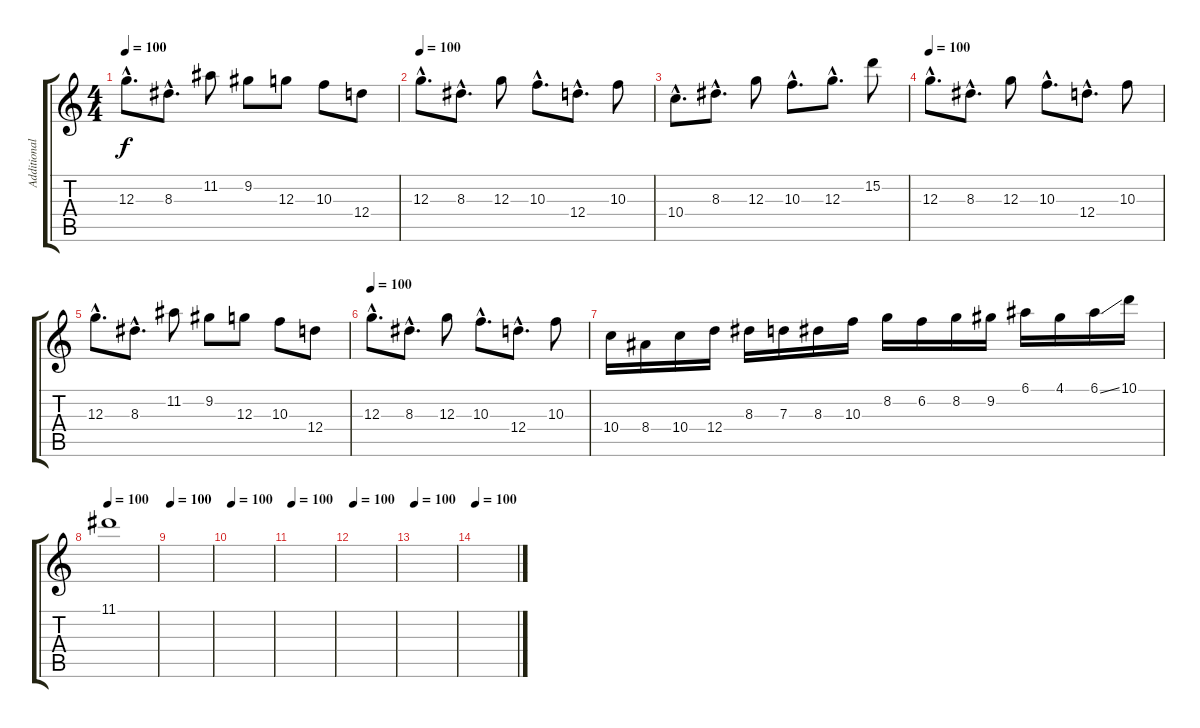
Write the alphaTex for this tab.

\track ("Additional Lead Guitar" "Additional") {instrument distortionguitar}
\staff {score tabs}
\tuning (E4 B3 G3 D3 A2 D2) {hide}
\ts (4 4)
\tempo 100
\clef g2
\ks c
12.3{hac}.8{d dy f} 8.3{hac}.8{d} 11.2.8 9.2.8 12.3.8 10.3.8 12.4.8 |
\tempo 100
12.3{hac}.8{d} 8.3{hac}.8{d} 12.3.8 10.3{hac}.8{d} 12.4{hac}.8{d} 10.3.8 |
10.4{hac}.8{d} 8.3{hac}.8{d} 12.3.8 10.3{hac}.8{d} 12.3{hac}.8{d} 15.2.8 |
\tempo 100
12.3{hac}.8{d} 8.3{hac}.8{d} 12.3.8 10.3{hac}.8{d} 12.4{hac}.8{d} 10.3.8 |
12.3{hac}.8{d} 8.3{hac}.8{d} 11.2.8 9.2.8 12.3.8 10.3.8 12.4.8 |
\tempo 100
12.3{hac}.8{d} 8.3{hac}.8{d} 12.3.8 10.3{hac}.8{d} 12.4{hac}.8{d} 10.3.8 |
10.4.16 8.4.16 10.4.16 12.4.16 8.3.16 7.3.16 8.3.16 10.3.16 8.2.16 6.2.16 8.2.16 9.2.16 6.1.16 4.1.16 6.1{ss}.16 10.1.16 |
\tempo 100
11.1.1 |
\tempo 100
|
\tempo 100
|
\tempo 100
|
\tempo 100
|
\tempo 100
|
\tempo 100
